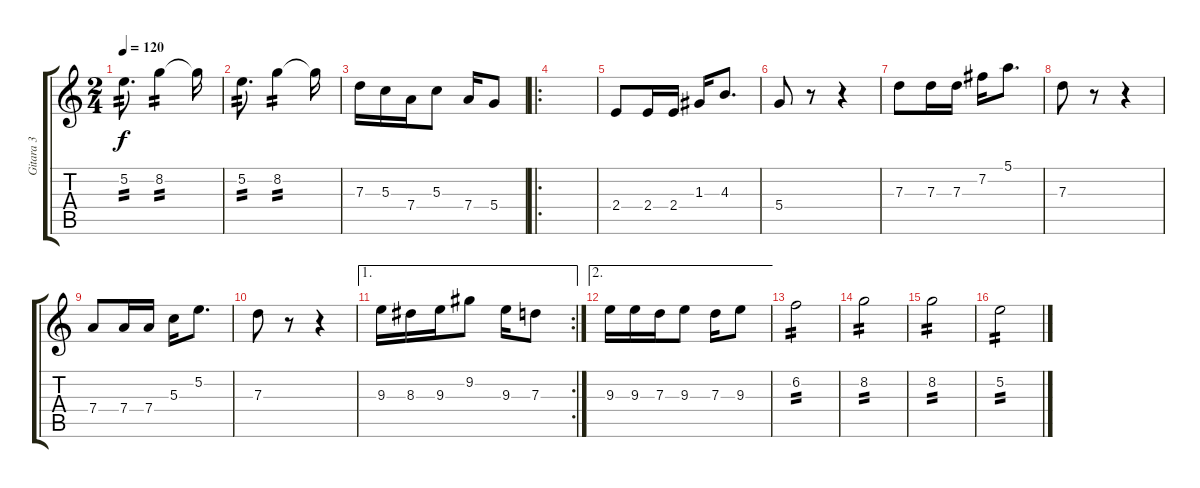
\track ("Gitara 3" "Gitara 3") {instrument electricguitarjazz}
\staff {score tabs}
\tuning (E4 B3 G3 D3 A2 E2) {hide}
\ts (2 4)
\tempo 120
\clef g2
\ks aminor
5.2.8{d tp 2 dy f} 8.2.4{tp 2} 8.2{t}.16 |
5.2.8{d tp 2} 8.2.4{tp 2} 8.2{t}.16 |
7.3.16 5.3.16 7.4.16 5.3.8 7.4.16 5.4.8 |
\ro
|
2.4.8 2.4.16 2.4.16 1.3.16 4.3.8{d} |
5.4.8 r.8 r.4 |
7.3.8 7.3.16 7.3.16 7.2.16 5.1.8{d} |
7.3.8 r.8 r.4 |
7.4.8 7.4.16 7.4.16 5.3.16 5.2.8{d} |
7.3.8 r.8 r.4 |
\ae 1
\rc 2
9.3.16 8.3.16 9.3.16 9.2.8 9.3.16 7.3.8 |
\ae 2
9.3.16 9.3.16 7.3.16 9.3.8 7.3.16 9.3.8 |
6.2.2{tp 2} |
8.2.2{tp 2} |
8.2.2{tp 2} |
5.2.2{tp 2}
